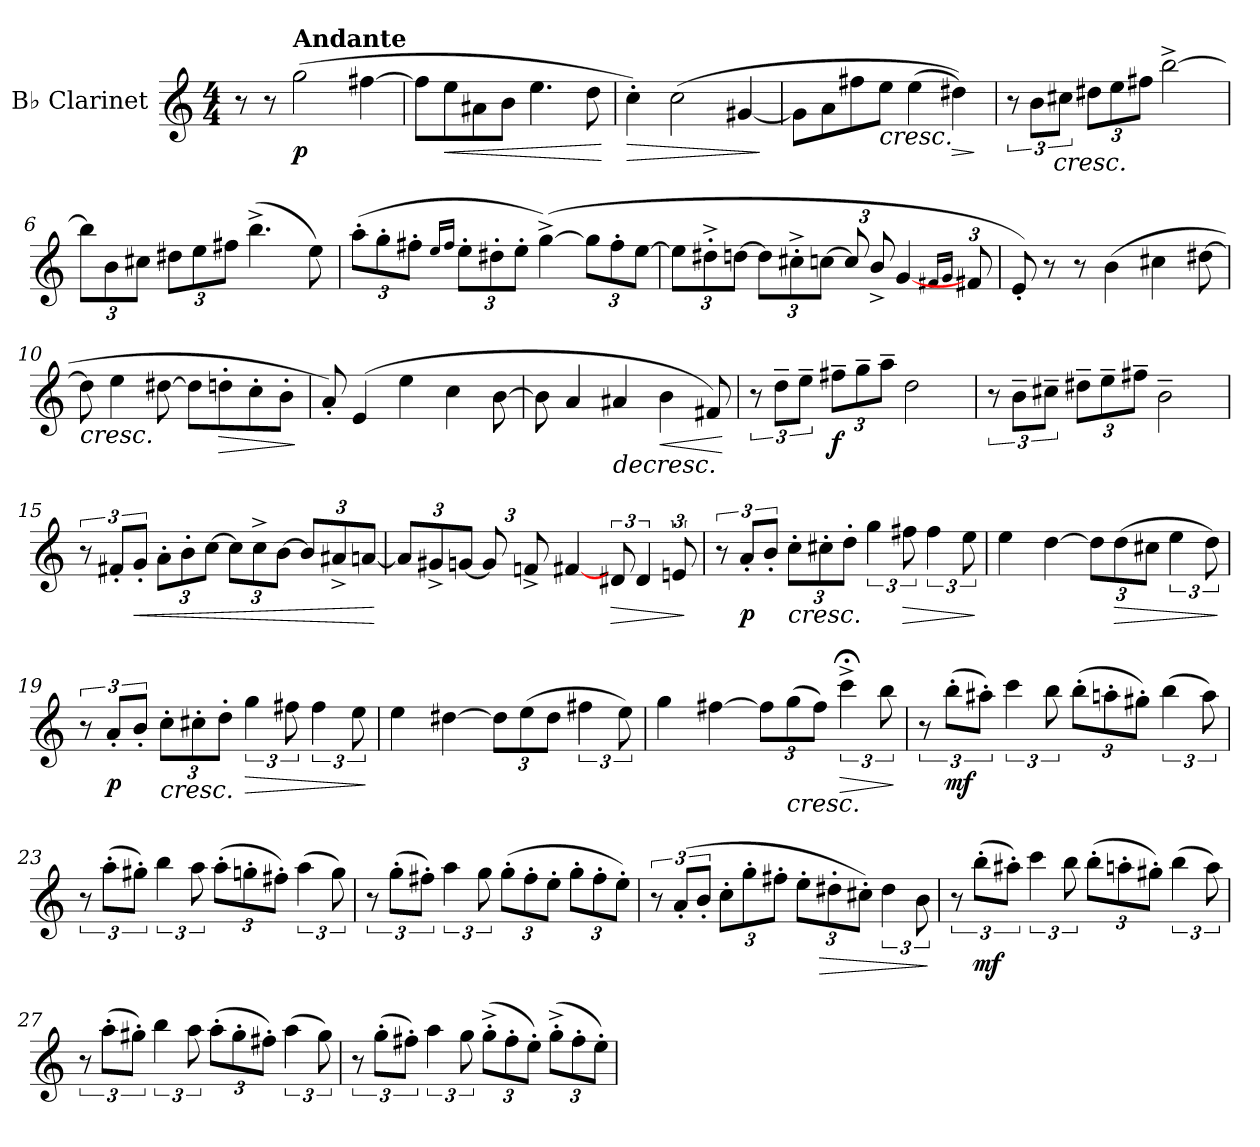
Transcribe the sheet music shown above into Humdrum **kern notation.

**kern	**dynam
*part1	*part1
*staff1	*staff1
*I"B♭ Clarinet	*
*I'B♭ Cl.	*
*clefG2	*
*ITrd1c2	*
*k[b-e-]	*
*M4/4	*
=1	=1
8r	.
8r	.
!LO:TX:a:B:t=Andante	!
!	!LO:DY:b
(>2ff\	p
[4ee\	.
=2	=2
8ee\L]	.
!	!LO:HP:b
8dd\	<
8g#X\	.
8a\J	.
4.dd\	.
8cc\	.
.	[
=3	=3
!	!LO:HP:b
4b-'\)	>
(>2b-\	.
[4f#X/	.
.	]
=4	=4
8f#\L]	.
8g\	.
8ee\	.
!	!LO:HP:b
8dd\J	<
(>4dd\	.
!	!LO:HP:b
4cc#X\))	>
.	[ ]
=5	=5
12r	.
12a\L	.
!LO:TX:b:i:t=cresc.	!
12bn\J	.
*Xbrackettup	*
12cc#X\L	.
12dd\	.
12ee\J	.
[2aa^\	.
=6	=6
12aa\L]	.
12a\	.
12bn\J	.
12cc#X\L	.
12dd\	.
12ee\J	.
(>4.aa^\	.
8dd\)	.
!!LO:LB:g=z
=7	=7
(>12gg'\L	.
12ff'\	.
12ee'\J	.
16qdd/LL	.
16qee/JJ	.
12dd'\L	.
12cc#X'\	.
12dd'\J	.
(>[4ff^\)	.
12ff\L]	.
12ee'\	.
[12dd\J	.
=8	=8
12dd\L]	.
12cc#X'^\	.
[12ccn\J	.
12cc\L]	.
12bn'^\	.
[12b-X\J	.
12b-/L]	.
12a^/	.
[4f/	.
16qe/LL	.
16qf/JJ	.
12e/	.
=9	=9
8d'/)	.
8r	.
8r	.
(>4a\	.
4bn\	.
[8cc#X\	.
=10	=10
!	!LO:HP:b
8cc#\]	<
4dd\	.
[8cc#X\	.
8cc#\L]	.
!	!LO:HP:b
8ccn'\	>
8b-'\	.
8a'\J	.
.	[ ]
!!LO:LB:g=z
=11	=11
8g'/)	.
(>4d/	.
4dd\	.
4b-\	.
[8a\	.
=12	=12
8a\]	.
4g/	.
!	!LO:HP:b
4g#X/	>
!	!LO:HP:b
4a\	<
8e/)	.
.	] [
=13	=13
*brackettup	*
12r	.
12cc~\L	.
12dd~\J	.
*Xbrackettup	*
!	!LO:DY:b
12ee~\L	f
12ff~\	.
12gg~\J	.
2cc\	.
=14	=14
*brackettup	*
12r	.
12a~\L	.
12bn~\J	.
*Xbrackettup	*
12cc#X~\L	.
12dd~\	.
12ee~\J	.
2a~\	.
=15	=15
*brackettup	*
12r	.
12e'/L	.
!	!LO:HP:b
12f'/J	<
*Xbrackettup	*
12g'\L	.
12a'\	.
[12b-\J	.
12b-\L]	.
12b-^\	.
[12a\J	.
12a/L]	.
12g#X^/	.
[12gn/J	.
.	[
!!LO:LB:g=z
=16	=16
12g/L]	.
12f#X^/	.
[12fn/J	.
12f/L]	.
12e-X^/	.
[4en/	.
*brackettup	*
!	!LO:HP:b
12c#X/	>
6c#/	.
12dn/	.
.	]
=17	=17
12r	.
!	!LO:DY:b
12g'/L	p
12a'/J	.
*Xbrackettup	*
!	!LO:HP:b
12b-'\L	<
12bn'\	.
12cc'\J	.
*brackettup	*
6ff\	.
!	!LO:HP:b
12ee\	>
6ee\	.
12dd\	.
.	[ ]
=18	=18
4dd\	.
[4cc\	.
*Xbrackettup	*
12cc\L]	.
!	!LO:HP:b
(>12cc\	>
12bn\J	.
*brackettup	*
6dd\	.
12cc\)	.
.	]
=19	=19
12r	.
!	!LO:DY:b
12g'/L	p
12a'/J	.
*Xbrackettup	*
!	!LO:HP:b
12b-'\L	<
12bn'\	.
12cc'\J	.
*brackettup	*
!	!LO:HP:b
6ff\	>
12ee\	.
6ee\	.
12dd\	.
.	[ ]
!!LO:LB:g=z
=20	=20
4dd\	.
[4cc#X\	.
*Xbrackettup	*
12cc#\L]	.
(>12dd\	.
12cc#\J	.
*brackettup	*
6ee\	.
12dd\)	.
=21	=21
4ff\	.
[4ee\	.
*Xbrackettup	*
12ee\L]	.
!	!LO:HP:b
(>12ff\	<
12ee\J)	.
*brackettup	*
!	!LO:HP:b
6bb-;<^\	>
12aa\	.
.	[ ]
=22	=22
12r	.
!	!LO:DY:b
(>12aa'\L	mf
12gg#X'\J)	.
6bb-\	.
12aa\	.
*Xbrackettup	*
(>12aa'\L	.
12ggn'\	.
12ff#X'\J)	.
*brackettup	*
(>6aa\	.
12gg\)	.
=23	=23
12r	.
(>12gg'\L	.
12ff#X'\J)	.
6aa\	.
12gg\	.
*Xbrackettup	*
(>12gg'\L	.
12ffn'\	.
12ee'\J)	.
*brackettup	*
(>6gg\	.
12ff\)	.
!!LO:LB:g=z
=24	=24
12r	.
(>12ff'\L	.
12ee'\J)	.
6gg\	.
12ff\	.
*Xbrackettup	*
(>12ff'\L	.
12ee'\	.
12dd'\J	.
12ff'\L	.
12ee'\	.
12dd'\J)	.
=25	=25
*brackettup	*
12r	.
(<12g'/L	.
12a'/J	.
*Xbrackettup	*
12b-'\L	.
12ff'\	.
12ee'\J	.
12dd'\L	.
!	!LO:HP:b
12cc#X'\	>
12bn'\J)	.
*brackettup	*
6cc#\	.
12a\	.
.	]
=26	=26
12r	.
!	!LO:DY:b
(>12aa'\L	mf
12gg#X'\J)	.
6bb-\	.
12aa\	.
*Xbrackettup	*
(>12aa'\L	.
12ggn'\	.
12ff#X'\J)	.
*brackettup	*
(>6aa\	.
12gg\)	.
!!LO:LB:g=z
=27	=27
12r	.
(>12gg'\L	.
12ff#X'\J)	.
6aa\	.
12gg\	.
*Xbrackettup	*
(>12gg'\L	.
12ff#'\	.
12ee'\J)	.
*brackettup	*
(>6gg\	.
12ff#\)	.
=28	=28
12r	.
(>12ff'\L	.
12ee'\J)	.
6gg\	.
12ff\	.
*Xbrackettup	*
(>12ff'^\L	.
12ee'\	.
12dd'\J)	.
(>12ff'^\L	.
12ee'\	.
12dd'\J)	.
=	=
*-	*-
